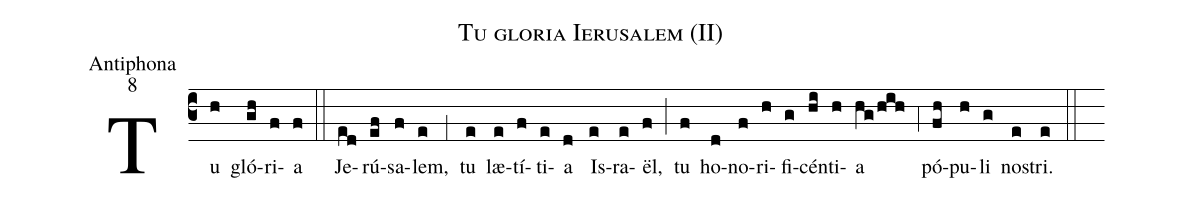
name:Tu gloria Ierusalem (II);
office-part:Antiphona;
mode:8;
%%
(c3) Tu(h) gló(gh)ri(f)a(f) (::)
Je(ed)rú(ef)sa(f)lem,(e) (,1) tu(e) læ(e)tí(f)ti(e)a(d) Is(e)ra(e)ël,(f) (;) tu(f) ho(d)no(f)ri(h)fi(g)cén(hi)ti(h)a(hg/hih) (,4) pó(fh)pu(h)li(g) no(e)stri.(e) (::)
